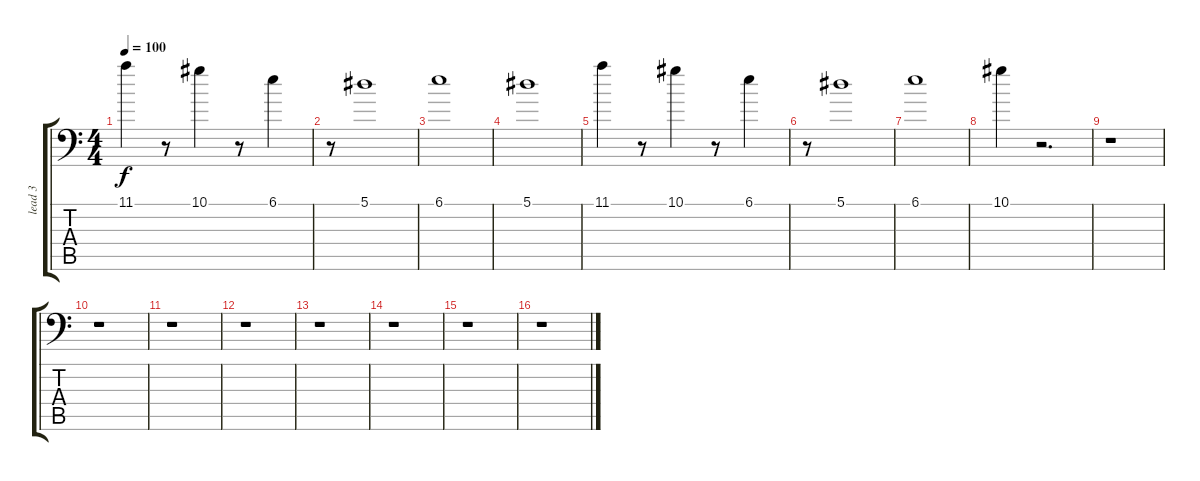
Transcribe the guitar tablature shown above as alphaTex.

\track ("lead 3" "lead 3") {instrument distortionguitar}
\staff {score tabs}
\tuning (Bb3 F3 Db3 Ab2 Eb2 Ab1) {hide}
\ts (4 4)
\tempo 100
\clef f4
\ks c
11.1.4{dy f} r.8 10.1.4 r.8 6.1.4 |
r.8 5.1.1 |
6.1.1 |
5.1.1 |
11.1.4 r.8 10.1.4 r.8 6.1.4 |
r.8 5.1.1 |
6.1.1 |
10.1.4 r.2{d} |
r.1 |
r.1 |
r.1 |
r.1 |
r.1 |
r.1 |
r.1 |
r.1
